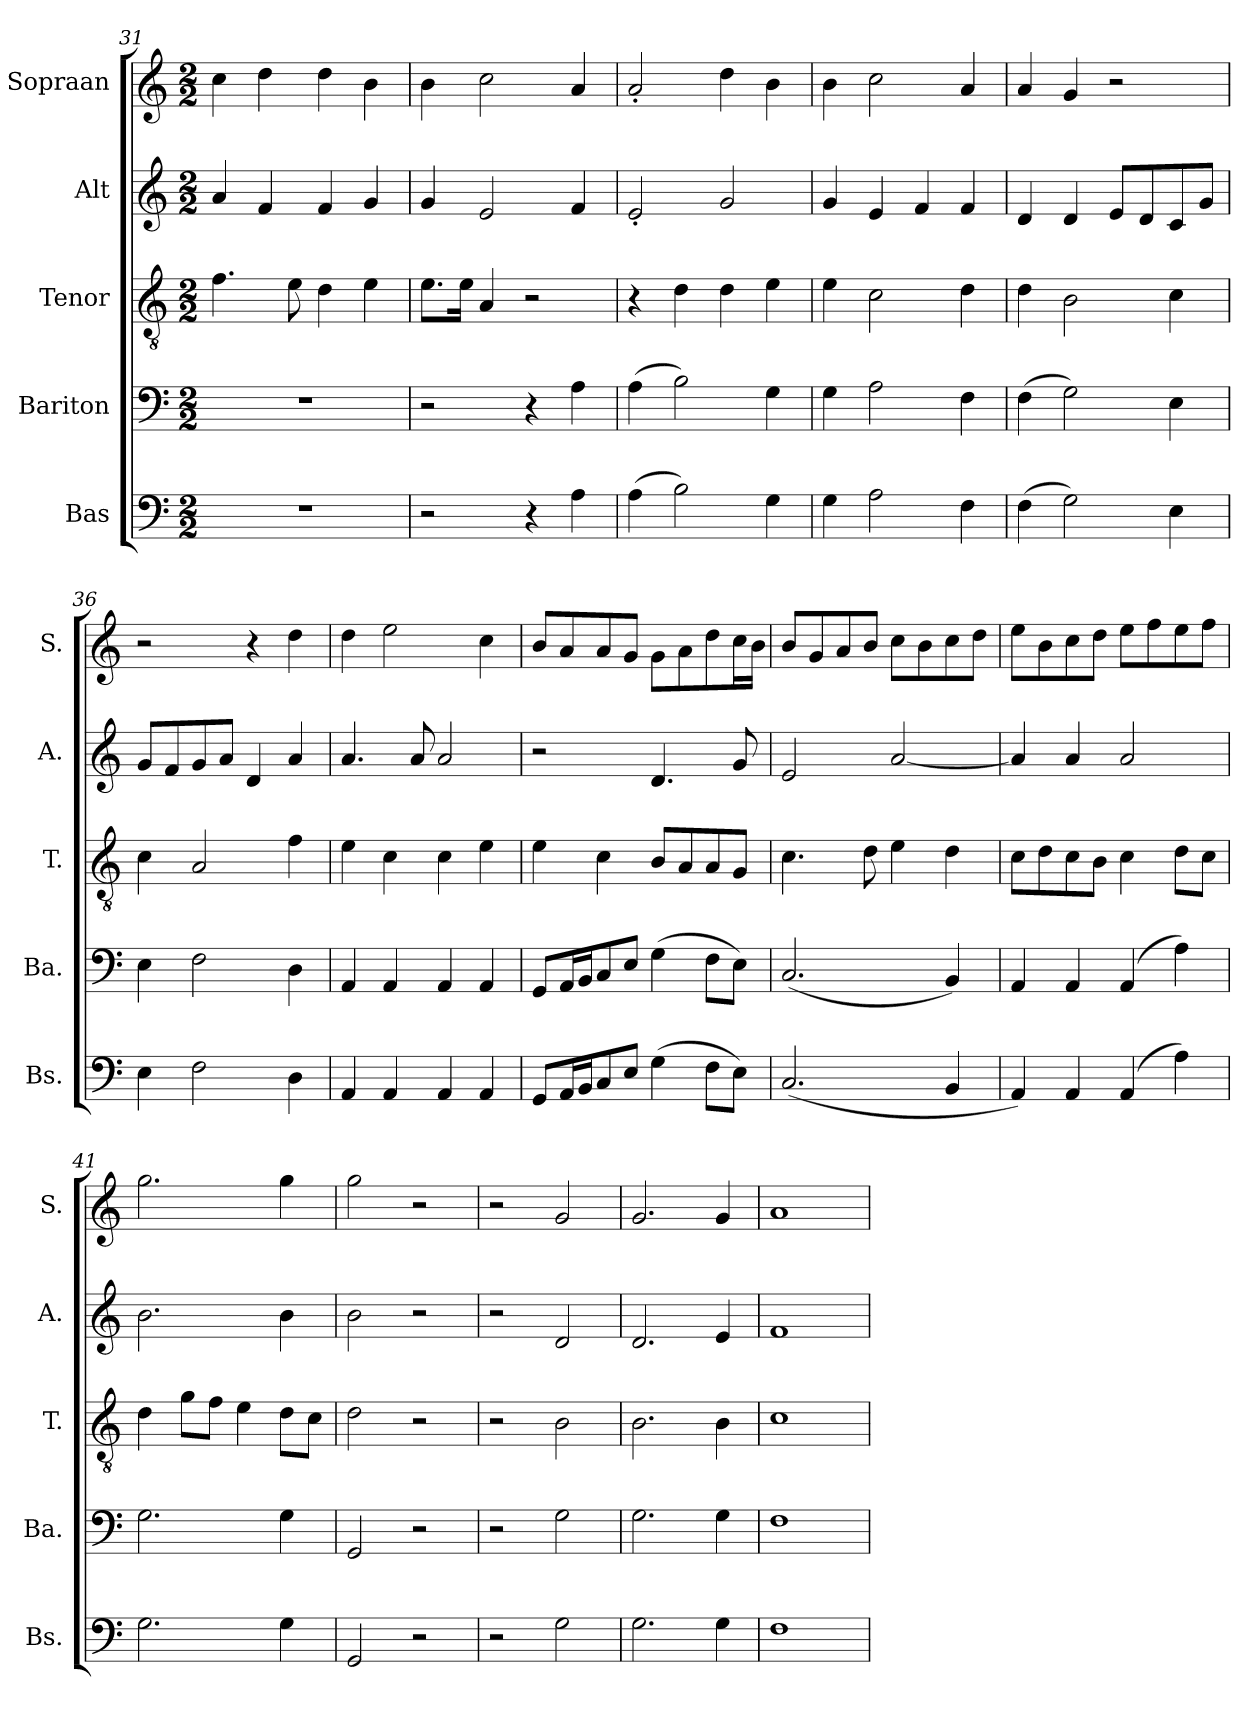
**kern	**kern	**kern	**kern	**kern
*part5	*part4	*part3	*part2	*part1
*staff5	*staff4	*staff3	*staff2	*staff1
*I"Bas	*I"Bariton	*I"Tenor	*I"Alt	*I"Sopraan
*I'Bs.	*I'Ba.	*I'T.	*I'A.	*I'S.
*clefF4	*clefF4	*clefGv2	*clefG2	*clefG2
*k[]	*k[]	*k[]	*k[]	*k[]
*M2/2	*M2/2	*M2/2	*M2/2	*M2/2
=31	=31	=31	=31	=31
1r	1r	4.f\	4a/	4cc\
.	.	.	4f/	4dd\
.	.	8e\	.	.
.	.	4d\	4f/	4dd\
.	.	4e\	4g/	4b\
=32	=32	=32	=32	=32
2r	2r	8.e\L	4g/	4b\
.	.	16e\Jk	.	.
.	.	4A/	2e/	2cc\
4r	4r	2r	.	.
4A\	4Ai\	.	4f/	4a/
=33	=33	=33	=33	=33
(4A\	(4Ai\	4r	2e'/	2a'/
2B\)	2Bi\)	4d\	.	.
.	.	4d\	2g/	4dd\
4G\	4Gi\	4e\	.	4b\
=34	=34	=34	=34	=34
4G\	4Gi\	4e\	4g/	4b\
2A\	2Ai\	2c\	4e/	2cc\
.	.	.	4f/	.
4F\	4Fi\	4d\	4f/	4a/
!!LO:LB:g=z
=35	=35	=35	=35	=35
(4F\	(4Fi\	4d\	4d/	4a/
2G\)	2Gi\)	2B\	4d/	4g/
.	.	.	8e/L	2r
.	.	.	8d/	.
4E\	4Ei\	4c\	8c/	.
.	.	.	8g/J	.
=36	=36	=36	=36	=36
4E\	4Ei\	4c\	8g/L	2r
.	.	.	8f/	.
2F\	2Fi\	2A/	8g/	.
.	.	.	8a/J	.
.	.	.	4d/	4r
4D\	4Di\	4f\	4a/	4dd\
=37	=37	=37	=37	=37
4AA/	4AAi/	4e\	4.a/	4dd\
4AA/	4AAi/	4c\	.	2ee\
.	.	.	8a/	.
4AA/	4AAi/	4c\	2a/	.
4AA/	4AAi/	4e\	.	4cc\
=38	=38	=38	=38	=38
8GG/L	8GGi/L	4e\	2r	8b/L
16AA/L	16AAi/L	.	.	8a/
16BB/J	16BBi/J	.	.	.
8C/	8Ci/	4c\	.	8a/
8E/J	8Ei/J	.	.	8g/J
(4G\	(4Gi\	8B/L	4.d/	8g\L
.	.	8A/	.	8a\
8F\L	8Fi\L	8A/	.	8dd\
8E\J)	8Ei\J)	8G/J	8g/	16cc\L
.	.	.	.	16b\JJ
=39	=39	=39	=39	=39
(2.C/	(2.Ci/	4.c\	2e/	8b/L
.	.	.	.	8g/
.	.	.	.	8a/
.	.	8d\	.	8b/J
.	.	4e\	[2a/	8cc\L
.	.	.	.	8b\
4BB/	4BBi/)	4d\	.	8cc\
.	.	.	.	8dd\J
!!LO:PB:g=z
=40	=40	=40	=40	=40
4AA/)	4AAi/	8c\L	4a/]	8ee\L
.	.	8d\	.	8b\
4AA/	4AAi/	8c\	4a/	8cc\
.	.	8B\J	.	8dd\J
(4AA/	(4AAi/	4c\	2a/	8ee\L
.	.	.	.	8ff\
4A\)	4Ai\)	8d\L	.	8ee\
.	.	8c\J	.	8ff\J
=41	=41	=41	=41	=41
2.G\	2.Gi\	4d\	2.b\	2.gg\
.	.	8g\L	.	.
.	.	8f\J	.	.
.	.	4e\	.	.
4G\	4Gi\	8d\L	4b\	4gg\
.	.	8c\J	.	.
=42	=42	=42	=42	=42
2GG/	2GGi/	2d\	2b\	2gg\
2r	2r	2r	2r	2r
=43	=43	=43	=43	=43
*	*	*	*	*MM92
2r	2r	2r	2r	2r
2G\	2Gi\	2B\	2d/	2g/
=44	=44	=44	=44	=44
2.G\	2.Gi\	2.B\	2.d/	2.g/
4G\	4Gi\	4B\	4e/	4g/
=45	=45	=45	=45	=45
1F	1Fi	1c	1f	1a
=	=	=	=	=
*-	*-	*-	*-	*-
